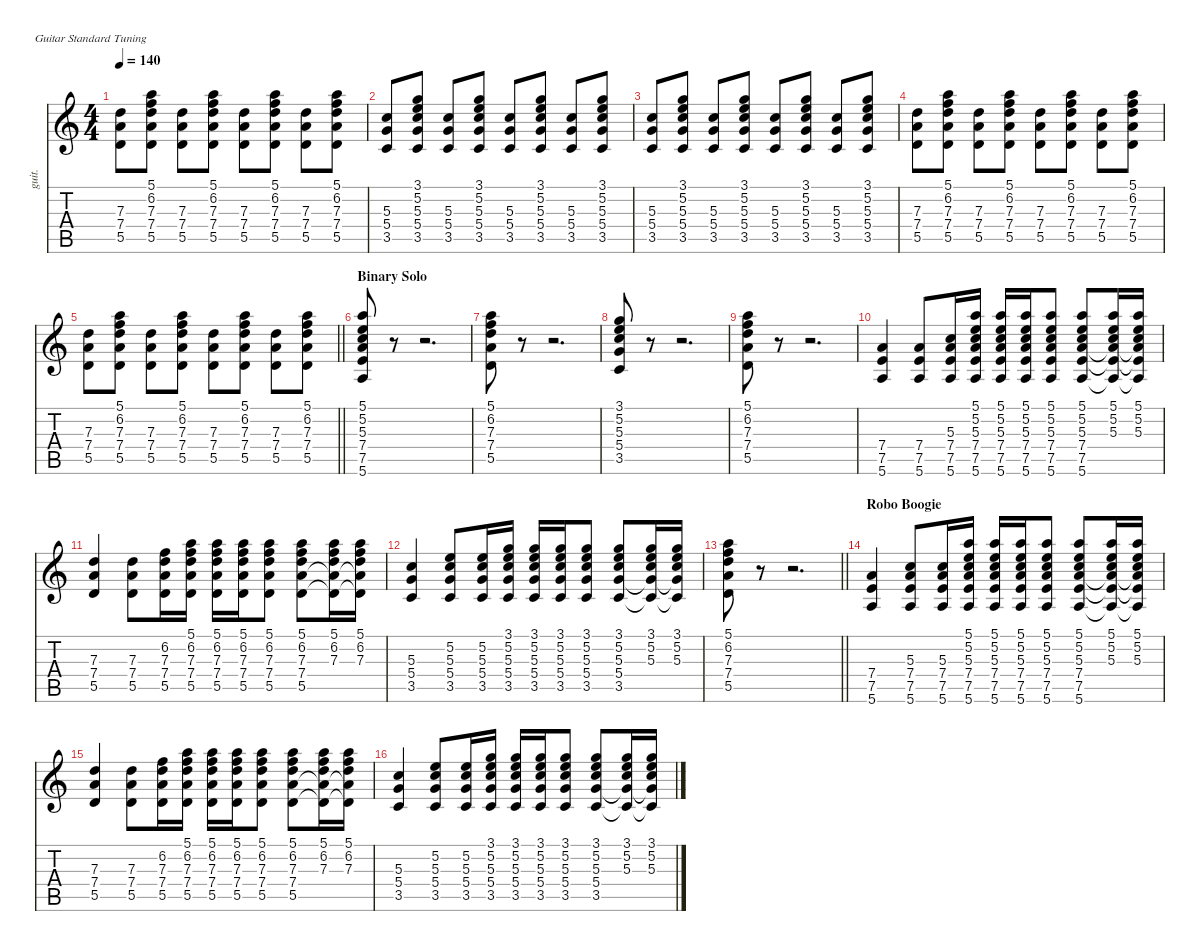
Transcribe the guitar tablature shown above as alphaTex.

\defaultSystemsLayout 4
\hideDynamics
\bracketExtendMode nobrackets
\otherSystemsTrackNameOrientation horizontal
\track ("Guitar1-bu" "guit.") {instrument acousticguitarnylon}
\staff {score tabs}
\tuning (E4 B3 G3 D3 A2 E2)
\ts (4 4)
\tempo 140
\clef g2
\ks aminor
(7.3 7.4 5.5).8{dy f beam Down} (5.1 6.2 7.3 7.4 5.5).8{beam Down} (7.3 7.4 5.5).8{beam Down} (5.1 6.2 7.3 7.4 5.5).8{beam Down} (7.3 7.4 5.5).8{beam Down} (5.1 6.2 7.3 7.4 5.5).8{beam Down} (7.3 7.4 5.5).8{beam Down} (5.1 6.2 7.3 7.4 5.5).8{beam Down} |
(5.3 5.4 3.5).8{beam Up} (3.1 5.2 5.3 5.4 3.5).8{beam Up} (5.3 5.4 3.5).8{beam Up} (3.1 5.2 5.3 5.4 3.5).8{beam Up} (5.3 5.4 3.5).8{beam Up} (3.1 5.2 5.3 5.4 3.5).8{beam Up} (5.3 5.4 3.5).8{beam Up} (3.1 5.2 5.3 5.4 3.5).8{beam Up} |
(5.3 5.4 3.5).8{beam Up} (3.1 5.2 5.3 5.4 3.5).8{beam Up} (5.3 5.4 3.5).8{beam Up} (3.1 5.2 5.3 5.4 3.5).8{beam Up} (5.3 5.4 3.5).8{beam Up} (3.1 5.2 5.3 5.4 3.5).8{beam Up} (5.3 5.4 3.5).8{beam Up} (3.1 5.2 5.3 5.4 3.5).8{beam Up} |
(7.3 7.4 5.5).8{beam Down} (5.1 6.2 7.3 7.4 5.5).8{beam Down} (7.3 7.4 5.5).8{beam Down} (5.1 6.2 7.3 7.4 5.5).8{beam Down} (7.3 7.4 5.5).8{beam Down} (5.1 6.2 7.3 7.4 5.5).8{beam Down} (7.3 7.4 5.5).8{beam Down} (5.1 6.2 7.3 7.4 5.5).8{beam Down} |
\barLineRight lightlight
(7.3 7.4 5.5).8{beam Down} (5.1 6.2 7.3 7.4 5.5).8{beam Down} (7.3 7.4 5.5).8{beam Down} (5.1 6.2 7.3 7.4 5.5).8{beam Down} (7.3 7.4 5.5).8{beam Down} (5.1 6.2 7.3 7.4 5.5).8{beam Down} (7.3 7.4 5.5).8{beam Down} (5.1 6.2 7.3 7.4 5.5).8{beam Down} |
\section ("" "Binary Solo")
(5.1 5.2 5.3 7.4 7.5 5.6).8{beam Up} r.8{beam Up} r.2{d beam Up} |
(5.1 6.2 7.3 7.4 5.5).8{beam Down} r.8{beam Down} r.2{d beam Down} |
(3.1 5.2 5.3 5.4 3.5).8{beam Up} r.8{beam Up} r.2{d beam Up} |
(5.1 6.2 7.3 7.4 5.5).8{beam Down} r.8{beam Down} r.2{d beam Down} |
(7.4 7.5 5.6).4{beam Up} (7.4 7.5 5.6).8{beam Up} (5.3 7.4 7.5 5.6).16{beam Up} (5.1 5.2 5.3 7.4 7.5 5.6).16{beam Up} (5.1 5.2 5.3 7.4 7.5 5.6).16{beam Up} (5.1 5.2 5.3 7.4 7.5 5.6).16{beam Up} (5.1 5.2 5.3 7.4 7.5 5.6).8{beam Up} (5.1 5.2 5.3 7.4 7.5 5.6).8{beam Up} (5.1 5.2 5.3 7.4{t} 7.5{t} 5.6{t}).16{dy mf beam Up} (5.1 5.2 5.3 7.4{t} 7.5{t} 5.6{t}).16{beam Up} |
(7.3 7.4 5.5).4{dy f beam Up} (7.3 7.4 5.5).8{beam Down} (6.2 7.3 7.4 5.5).16{beam Down} (5.1 6.2 7.3 7.4 5.5).16{beam Down} (5.1 6.2 7.3 7.4 5.5).16{beam Down} (5.1 6.2 7.3 7.4 5.5).16{beam Down} (5.1 6.2 7.3 7.4 5.5).8{beam Down} (5.1 6.2 7.3 7.4 5.5).8{beam Down} (5.1 6.2 7.3 7.4{t} 5.5{t}).16{dy mf beam Down} (5.1 6.2 7.3 7.4{t} 5.5{t}).16{beam Down} |
(5.3 5.4 3.5).4{dy f beam Up} (5.2 5.3 5.4 3.5).8{beam Up} (5.2 5.3 5.4 3.5).16{beam Up} (3.1 5.2 5.3 5.4 3.5).16{beam Up} (3.1 5.2 5.3 5.4 3.5).16{beam Up} (3.1 5.2 5.3 5.4 3.5).16{beam Up} (3.1 5.2 5.3 5.4 3.5).8{beam Up} (3.1 5.2 5.3 5.4 3.5).8{beam Up} (3.1 5.2 5.3 5.4{t} 3.5{t}).16{dy mf beam Up} (3.1 5.2 5.3 5.4{t} 3.5{t}).16{beam Up} |
\barLineRight lightlight
(5.1 6.2 7.3 7.4 5.5).8{dy f beam Down} r.8{beam Down} r.2{d beam Down} |
\section ("" "Robo Boogie")
(7.4 7.5 5.6).4{beam Up} (5.3 7.4 7.5 5.6).8{dy mf beam Up} (5.3 7.4 7.5 5.6).16{dy f beam Up} (5.1 5.2 5.3 7.4 7.5 5.6).16{beam Up} (5.1 5.2 5.3 7.4 7.5 5.6).16{beam Up} (5.1 5.2 5.3 7.4 7.5 5.6).16{beam Up} (5.1 5.2 5.3 7.4 7.5 5.6).8{beam Up} (5.1 5.2 5.3 7.4 7.5 5.6).8{beam Up} (5.1 5.2 5.3 7.4{t} 7.5{t} 5.6{t}).16{dy mf beam Up} (5.1 5.2 5.3 7.4{t} 7.5{t} 5.6{t}).16{beam Up} |
(7.3 7.4 5.5).4{dy f beam Up} (7.3 7.4 5.5).8{beam Down} (6.2 7.3 7.4 5.5).16{beam Down} (5.1 6.2 7.3 7.4 5.5).16{beam Down} (5.1 6.2 7.3 7.4 5.5).16{beam Down} (5.1 6.2 7.3 7.4 5.5).16{beam Down} (5.1 6.2 7.3 7.4 5.5).8{beam Down} (5.1 6.2 7.3 7.4 5.5).8{beam Down} (5.1 6.2 7.3 7.4{t} 5.5{t}).16{dy mf beam Down} (5.1 6.2 7.3 7.4{t} 5.5{t}).16{beam Down} |
(5.3 5.4 3.5).4{dy f beam Up} (5.2 5.3 5.4 3.5).8{beam Up} (5.2 5.3 5.4 3.5).16{beam Up} (3.1 5.2 5.3 5.4 3.5).16{beam Up} (3.1 5.2 5.3 5.4 3.5).16{beam Up} (3.1 5.2 5.3 5.4 3.5).16{beam Up} (3.1 5.2 5.3 5.4 3.5).8{beam Up} (3.1 5.2 5.3 5.4 3.5).8{beam Up} (3.1 5.2 5.3 5.4{t} 3.5{t}).16{dy mf beam Up} (3.1 5.2 5.3 5.4{t} 3.5{t}).16{beam Up}
